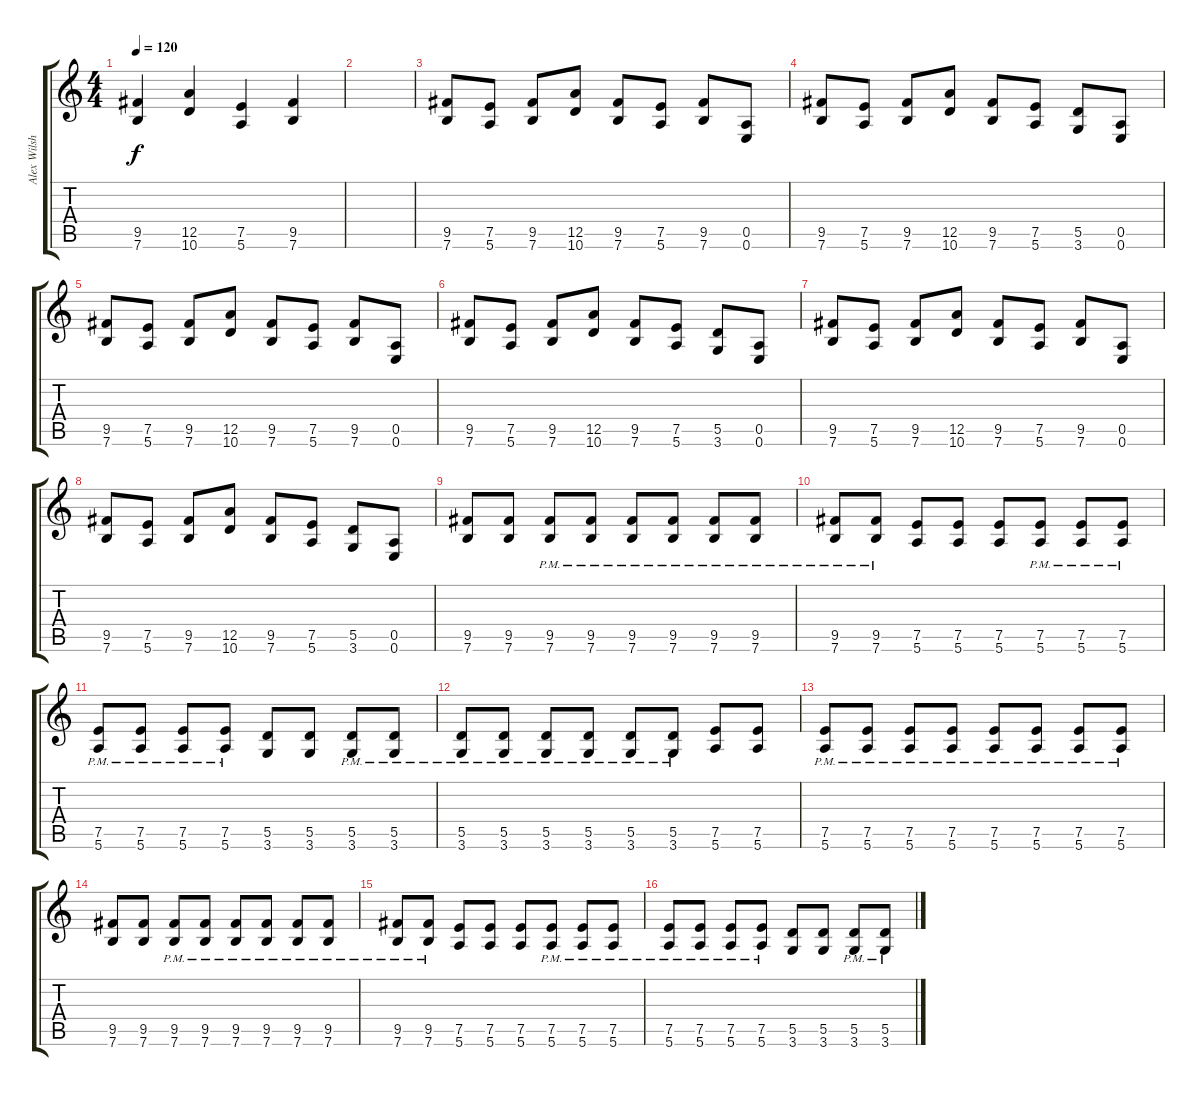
\track ("Alex Wilsher" "Alex Wilsh") {instrument distortionguitar}
\staff {score tabs}
\tuning (E4 B3 G3 D3 A2 E2) {hide}
\ts (4 4)
\tempo 120
\clef g2
\ks c
(9.5 7.6).4{dy f} (12.5 10.6).4 (7.5 5.6).4 (9.5 7.6).4 |
|
(9.5 7.6).8 (7.5 5.6).8 (9.5 7.6).8 (12.5 10.6).8 (9.5 7.6).8 (7.5 5.6).8 (9.5 7.6).8 (0.5 0.6).8 |
(9.5 7.6).8 (7.5 5.6).8 (9.5 7.6).8 (12.5 10.6).8 (9.5 7.6).8 (7.5 5.6).8 (5.5 3.6).8 (0.5 0.6).8 |
(9.5 7.6).8 (7.5 5.6).8 (9.5 7.6).8 (12.5 10.6).8 (9.5 7.6).8 (7.5 5.6).8 (9.5 7.6).8 (0.5 0.6).8 |
(9.5 7.6).8 (7.5 5.6).8 (9.5 7.6).8 (12.5 10.6).8 (9.5 7.6).8 (7.5 5.6).8 (5.5 3.6).8 (0.5 0.6).8 |
(9.5 7.6).8 (7.5 5.6).8 (9.5 7.6).8 (12.5 10.6).8 (9.5 7.6).8 (7.5 5.6).8 (9.5 7.6).8 (0.5 0.6).8 |
(9.5 7.6).8 (7.5 5.6).8 (9.5 7.6).8 (12.5 10.6).8 (9.5 7.6).8 (7.5 5.6).8 (5.5 3.6).8 (0.5 0.6).8 |
(9.5 7.6).8 (9.5 7.6).8 (9.5 7.6{pm}).8 (9.5{pm} 7.6).8 (9.5{pm} 7.6).8 (9.5{pm} 7.6).8 (9.5{pm} 7.6).8 (9.5{pm} 7.6).8 |
(9.5{pm} 7.6).8 (9.5{pm} 7.6).8 (7.5 5.6).8 (7.5 5.6).8 (7.5 5.6).8 (7.5{pm} 5.6).8 (7.5{pm} 5.6).8 (7.5{pm} 5.6).8 |
(7.5{pm} 5.6).8 (7.5{pm} 5.6).8 (7.5{pm} 5.6).8 (7.5{pm} 5.6).8 (5.5 3.6).8 (5.5 3.6).8 (5.5{pm} 3.6).8 (5.5{pm} 3.6).8 |
(5.5{pm} 3.6).8 (5.5{pm} 3.6).8 (5.5{pm} 3.6).8 (5.5{pm} 3.6).8 (5.5{pm} 3.6).8 (5.5{pm} 3.6).8 (7.5 5.6).8 (7.5 5.6).8 |
(7.5{pm} 5.6).8 (7.5{pm} 5.6).8 (7.5{pm} 5.6).8 (7.5{pm} 5.6).8 (7.5{pm} 5.6).8 (7.5{pm} 5.6).8 (7.5{pm} 5.6).8 (7.5{pm} 5.6).8 |
(9.5 7.6).8 (9.5 7.6).8 (9.5 7.6{pm}).8 (9.5{pm} 7.6).8 (9.5{pm} 7.6).8 (9.5{pm} 7.6).8 (9.5{pm} 7.6).8 (9.5{pm} 7.6).8 |
(9.5{pm} 7.6).8 (9.5{pm} 7.6).8 (7.5 5.6).8 (7.5 5.6).8 (7.5 5.6).8 (7.5{pm} 5.6).8 (7.5{pm} 5.6).8 (7.5{pm} 5.6).8 |
(7.5{pm} 5.6).8 (7.5{pm} 5.6).8 (7.5{pm} 5.6).8 (7.5{pm} 5.6).8 (5.5 3.6).8 (5.5 3.6).8 (5.5{pm} 3.6).8 (5.5{pm} 3.6).8
